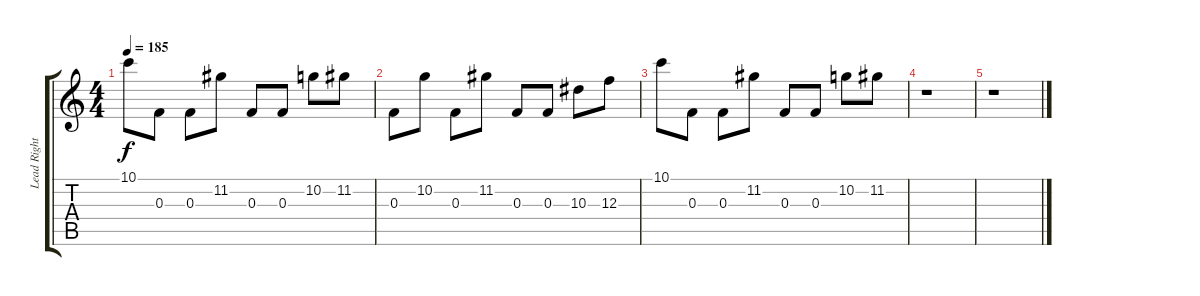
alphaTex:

\track ("Lead Right" "Lead Right") {instrument distortionguitar}
\staff {score tabs}
\tuning (D4 A3 F3 C3 G2 C2) {hide}
\ts (4 4)
\tempo 185
\clef g2
\ks c
10.1.8{dy f} 0.3.8 0.3.8 11.2.8 0.3.8 0.3.8 10.2.8 11.2.8 |
0.3.8 10.2.8 0.3.8 11.2.8 0.3.8 0.3.8 10.3.8 12.3.8 |
10.1.8 0.3.8 0.3.8 11.2.8 0.3.8 0.3.8 10.2.8 11.2.8 |
r.1 |
r.1
